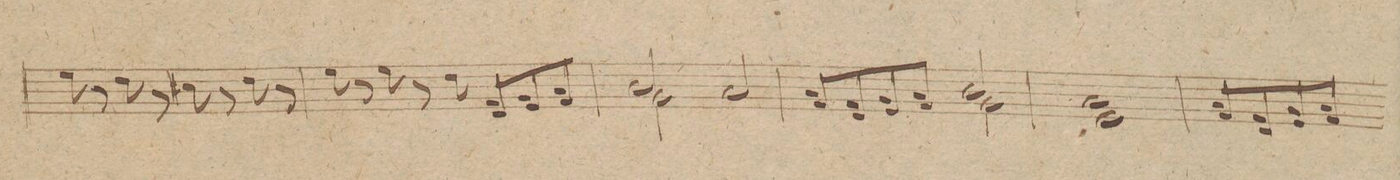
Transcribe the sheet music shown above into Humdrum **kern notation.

**kern	**dynam
*I"Alto Viola.	*
*clefC3	*
*k[f#c#g#]	*
*met(c|)	*
*M2/2	*
8f#\	.
8r	.
8e\	.
8r	.
8d#X\	.
8r	.
8e\	.
8r	.
=16	=16
8f#\	.
8r	.
8f#\	.
8r	.
8e\	.
8G#L 8E/	.
8A 8F#/	.
8BJ 8G#/	.
=17	=17
*^	*
2c#/	2A\	.
2B/	2ryyyy	.
=18	=18	=18
8BL 8G#/	2ryyyy	.
8G# 8E/	.	.
8A 8F#/	.	.
8BJ 8G#/	.	.
2c#/	2A\	.
*v	*v	*
=19	=19
1B 1F#	.
=20	=20
8BL 8G#/	.
8G# 8E/	.
8A 8F#/	.
8BJ 8G#/	.
*-	*-
